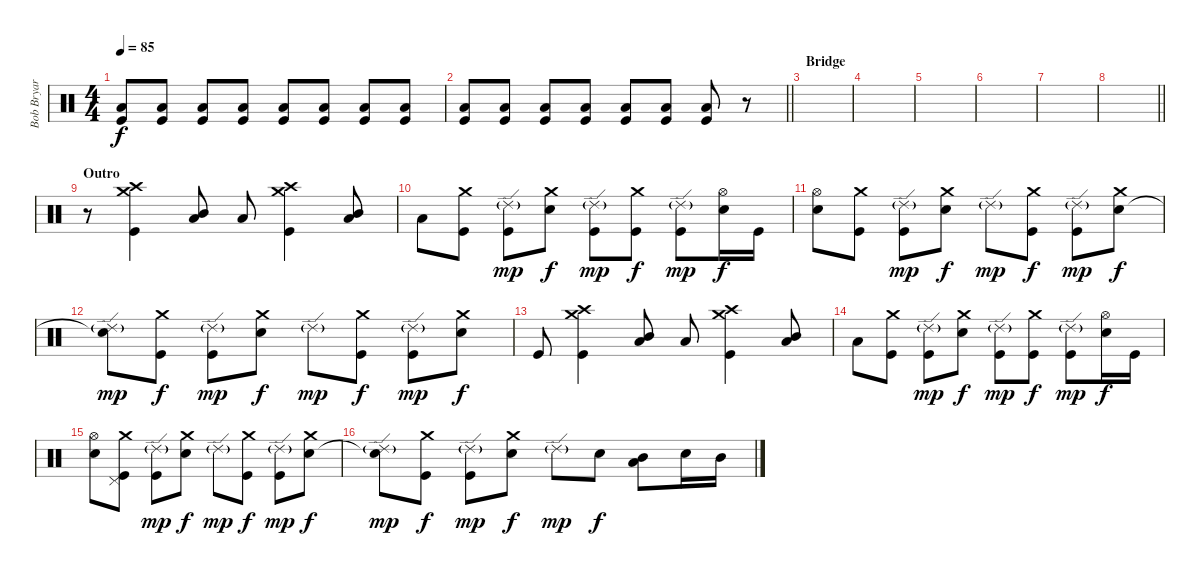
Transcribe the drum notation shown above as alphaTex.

\track ("Bob Bryar (Drums)" "Bob Bryar ") {instrument percussion}
\staff {score}
\articulation defaults
\ts (4 4)
\tempo 85
\clef neutral
\ks c
("Low Floor Tom (hit)" "Kick (hit)").8{dy f} ("Low Floor Tom (hit)" "Kick (hit)").8 ("Low Floor Tom (hit)" "Kick (hit)").8 ("Low Floor Tom (hit)" "Kick (hit)").8 ("Low Floor Tom (hit)" "Kick (hit)").8 ("Low Floor Tom (hit)" "Kick (hit)").8 ("Low Floor Tom (hit)" "Kick (hit)").8 ("Low Floor Tom (hit)" "Kick (hit)").8 |
\barLineRight lightlight
("Low Floor Tom (hit)" "Kick (hit)").8 ("Low Floor Tom (hit)" "Kick (hit)").8 ("Low Floor Tom (hit)" "Kick (hit)").8 ("Low Floor Tom (hit)" "Kick (hit)").8 ("Low Floor Tom (hit)" "Kick (hit)").8 ("Low Floor Tom (hit)" "Kick (hit)").8 ("Low Floor Tom (hit)" "Kick (hit)").8 r.8 |
\section ("" "Bridge")
|
|
|
|
|
\barLineRight lightlight
|
\section ("" "Outro")
r.8 ("Crash high (hit)" "Crash medium (hit)" "Kick (hit)").4 ("Mid Tom (hit)" "Low Floor Tom (hit)").8 "Low Floor Tom (hit)".8 ("Crash high (hit)" "Crash medium (hit)" "Kick (hit)").4 ("Mid Tom (hit)" "Low Floor Tom (hit)").8 |
"Low Floor Tom (hit)".8 ("Crash medium (hit)" "Kick (hit)").8 ("Ride (edge) 2"{g} "Kick (hit)").8{dy mp} ("Crash medium (hit)" "Electric Snare (hit)").8{dy f} ("Ride (edge) 2"{g} "Kick (hit)").8{dy mp} ("Crash medium (hit)" "Kick (hit)").8{dy f} ("Ride (edge) 2"{g} "Kick (hit)").8{dy mp} ("Hi-Hat (open)" "Electric Snare (hit)").16{dy f} "Kick (hit)".16 |
("Hi-Hat (open)" "Electric Snare (hit)").8 ("Crash medium (hit)" "Kick (hit)").8 ("Ride (edge) 2"{g} "Kick (hit)").8{dy mp} ("Crash medium (hit)" "Electric Snare (hit)").8{dy f} "Ride (edge) 2"{g}.8{dy mp} ("Crash medium (hit)" "Kick (hit)").8{dy f} ("Ride (edge) 2"{g} "Kick (hit)").8{dy mp} ("Crash medium (hit)" "Electric Snare (hit)").8{dy f} |
("Ride (edge) 2"{g} "Snare (hit)"{t}).8{dy mp} ("Crash medium (hit)" "Kick (hit)").8{dy f} ("Ride (edge) 2"{g} "Kick (hit)").8{dy mp} ("Crash medium (hit)" "Electric Snare (hit)").8{dy f} "Ride (edge) 2"{g}.8{dy mp} ("Crash medium (hit)" "Kick (hit)").8{dy f} ("Ride (edge) 2"{g} "Kick (hit)").8{dy mp} ("Crash medium (hit)" "Electric Snare (hit)").8{dy f} |
"Kick (hit)".8 ("Crash high (hit)" "Crash medium (hit)" "Kick (hit)").4 ("Mid Tom (hit)" "Low Floor Tom (hit)").8 "Low Floor Tom (hit)".8 ("Crash high (hit)" "Crash medium (hit)" "Kick (hit)").4 ("Mid Tom (hit)" "Low Floor Tom (hit)").8 |
"Low Floor Tom (hit)".8 ("Crash medium (hit)" "Kick (hit)").8 ("Ride (edge) 2"{g} "Kick (hit)").8{dy mp} ("Crash medium (hit)" "Electric Snare (hit)").8{dy f} ("Ride (edge) 2"{g} "Kick (hit)").8{dy mp} ("Crash medium (hit)" "Kick (hit)").8{dy f} ("Ride (edge) 2"{g} "Kick (hit)").8{dy mp} ("Hi-Hat (open)" "Electric Snare (hit)").16{dy f} "Kick (hit)".16 |
("Hi-Hat (open)" "Electric Snare (hit)").8 ("Crash medium (hit)" "Pedal Hi-Hat (hit)" "Kick (hit)").8 ("Ride (edge) 2"{g} "Kick (hit)").8{dy mp} ("Crash medium (hit)" "Electric Snare (hit)").8{dy f} "Ride (edge) 2"{g}.8{dy mp} ("Crash medium (hit)" "Kick (hit)").8{dy f} ("Ride (edge) 2"{g} "Kick (hit)").8{dy mp} ("Crash medium (hit)" "Electric Snare (hit)").8{dy f} |
("Ride (edge) 2"{g} "Snare (hit)"{t}).8{dy mp} ("Crash medium (hit)" "Kick (hit)").8{dy f} ("Ride (edge) 2"{g} "Kick (hit)").8{dy mp} ("Crash medium (hit)" "Electric Snare (hit)").8{dy f} "Ride (edge) 2"{g}.8{dy mp} "Electric Snare (hit)".8{dy f} ("Mid Tom (hit)" "Low Floor Tom (hit)").8 "Electric Snare (hit)".16 "Mid Tom (hit)".16
